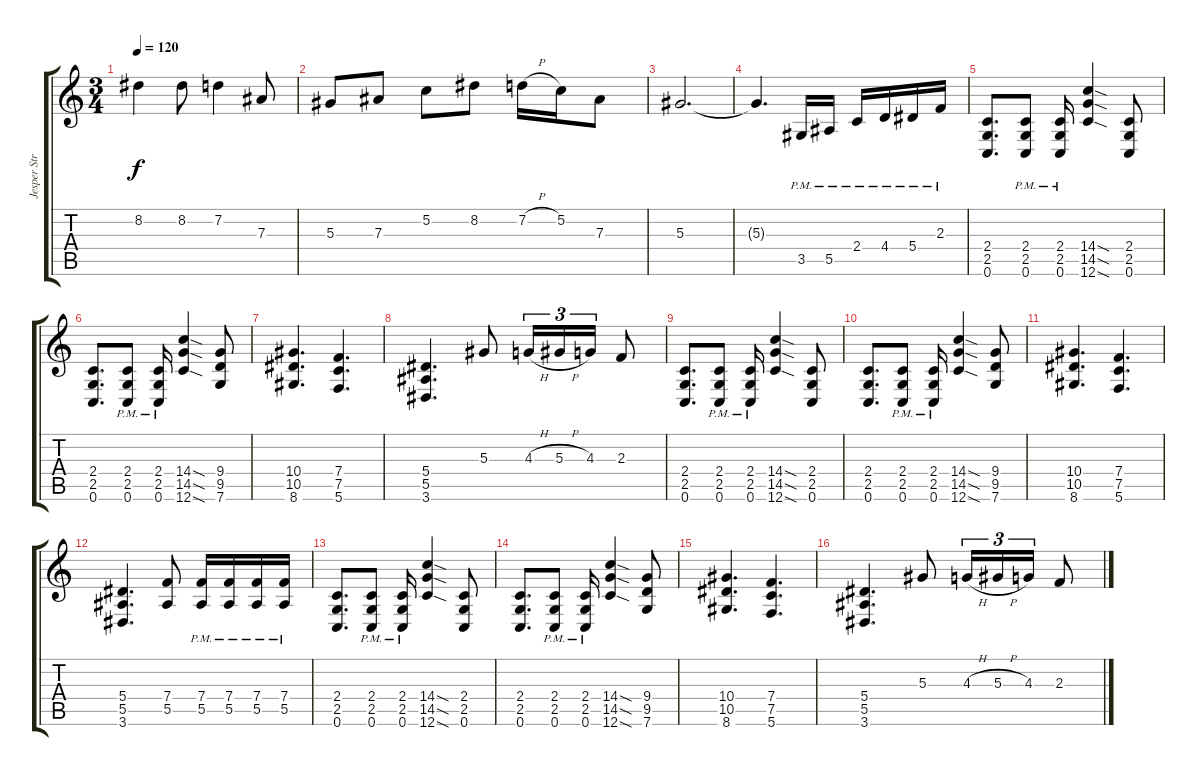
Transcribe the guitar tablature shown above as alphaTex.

\track ("Jesper Strömblad" "Jesper Str") {instrument distortionguitar}
\staff {score tabs}
\tuning (C4 G3 Eb3 Bb2 F2 C2) {hide}
\ts (3 4)
\tempo 120
\clef g2
\ks c
8.2.4{dy f} 8.2.8 7.2.4 7.3.8 |
5.3.8 7.3.8 5.2.8 8.2.8 7.2{h}.16 5.2.16 7.3.8 |
5.3.2{d} |
5.3{t}.4{d} 3.5{pm}.16 5.5{pm}.16 2.4{pm}.16 4.4{pm}.16 5.4{pm}.16 2.3{pm}.16 |
(2.4 2.5 0.6).8{d balance 4} (2.4{pm} 2.5{pm} 0.6{pm}).8 (2.4{pm} 2.5{pm} 0.6{pm}).16 (14.4{sod} 14.5{sod} 12.6{sod}).4 (2.4 2.5 0.6).8 |
(2.4 2.5 0.6).8{d} (2.4{pm} 2.5{pm} 0.6{pm}).8 (2.4{pm} 2.5{pm} 0.6{pm}).16 (14.4{sod} 14.5{sod} 12.6{sod}).4 (9.4 9.5 7.6).8 |
(10.4 10.5 8.6).4{d} (7.4 7.5 5.6).4{d} |
(5.4 5.5 3.6).4{d} 5.3.8 4.3{h}.16{tu (3 2)} 5.3{h}.16{tu (3 2)} 4.3.16{tu (3 2)} 2.3.8 |
(2.4 2.5 0.6).8{d} (2.4{pm} 2.5{pm} 0.6{pm}).8 (2.4{pm} 2.5{pm} 0.6{pm}).16 (14.4{sod} 14.5{sod} 12.6{sod}).4 (2.4 2.5 0.6).8 |
(2.4 2.5 0.6).8{d} (2.4{pm} 2.5{pm} 0.6{pm}).8 (2.4{pm} 2.5{pm} 0.6{pm}).16 (14.4{sod} 14.5{sod} 12.6{sod}).4 (9.4 9.5 7.6).8 |
(10.4 10.5 8.6).4{d} (7.4 7.5 5.6).4{d} |
(5.4 5.5 3.6).4{d} (7.4 5.5).8 (7.4{pm} 5.5{pm}).16 (7.4{pm} 5.5{pm}).16 (7.4{pm} 5.5{pm}).16 (7.4{pm} 5.5{pm}).16 |
(2.4 2.5 0.6).8{d} (2.4{pm} 2.5{pm} 0.6{pm}).8 (2.4{pm} 2.5{pm} 0.6{pm}).16 (14.4{sod} 14.5{sod} 12.6{sod}).4 (2.4 2.5 0.6).8 |
(2.4 2.5 0.6).8{d} (2.4{pm} 2.5{pm} 0.6{pm}).8 (2.4{pm} 2.5{pm} 0.6{pm}).16 (14.4{sod} 14.5{sod} 12.6{sod}).4 (9.4 9.5 7.6).8 |
(10.4 10.5 8.6).4{d} (7.4 7.5 5.6).4{d} |
(5.4 5.5 3.6).4{d} 5.3.8 4.3{h}.16{tu (3 2)} 5.3{h}.16{tu (3 2)} 4.3.16{tu (3 2)} 2.3.8
